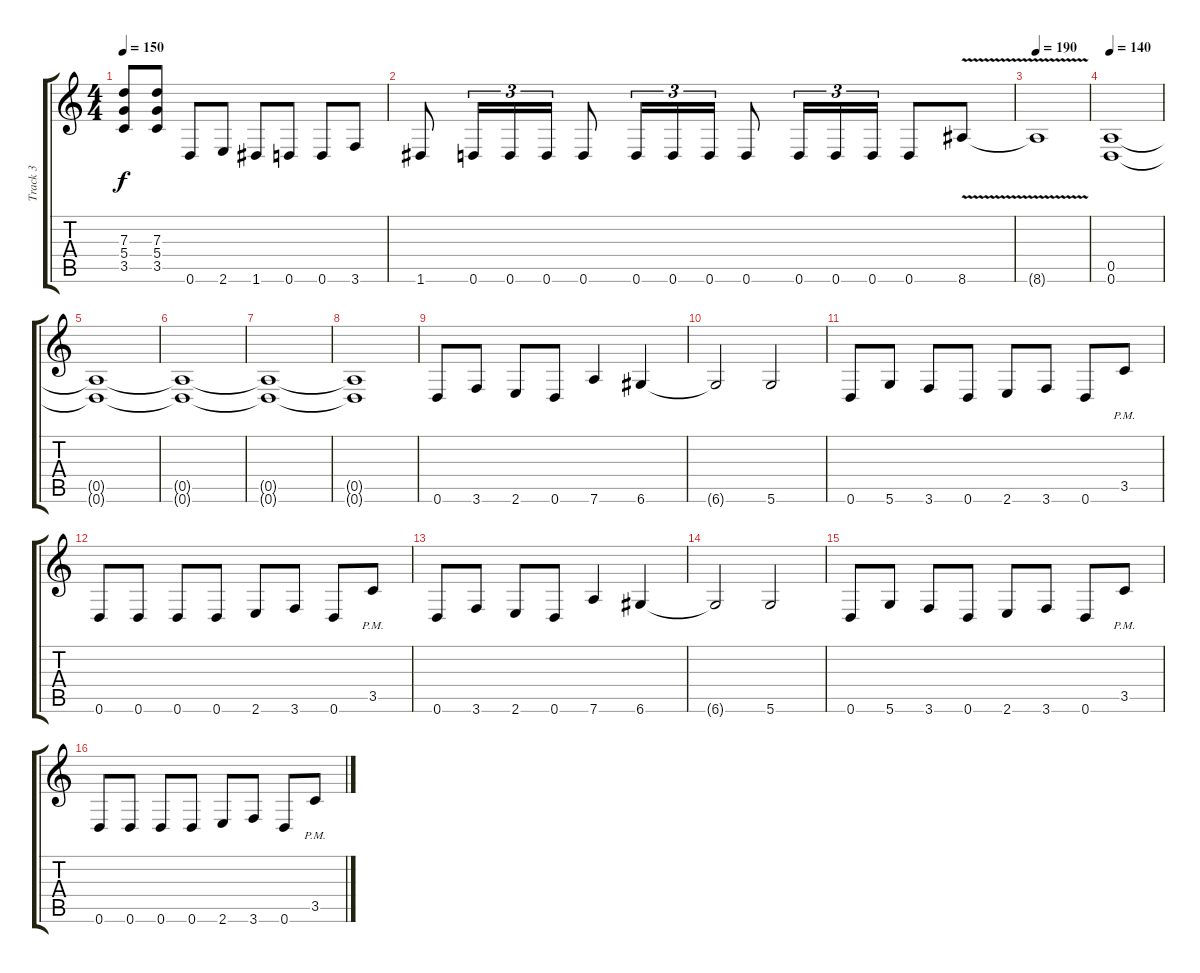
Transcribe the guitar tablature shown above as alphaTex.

\track ("Track 3" "Track 3") {instrument electricbasspick}
\staff {score tabs}
\tuning (E4 B3 G3 D3 A2 D2) {hide}
\ts (4 4)
\tempo 150
\clef g2
\ks c
(7.3{t} 5.4{t} 3.5{t}).8{dy f} (7.3 5.4 3.5).8 0.6.8 2.6.8 1.6.8 0.6.8 0.6.8 3.6.8 |
1.6.8 0.6.16{tu (3 2)} 0.6.16{tu (3 2)} 0.6.16{tu (3 2)} 0.6.8 0.6.16{tu (3 2)} 0.6.16{tu (3 2)} 0.6.16{tu (3 2)} 0.6.8 0.6.16{tu (3 2)} 0.6.16{tu (3 2)} 0.6.16{tu (3 2)} 0.6.8 8.6{v}.8 |
\tempo 190
8.6{t}.1 |
\tempo 140
(0.5 0.6).1{volume 8} |
(0.5{t} 0.6{t}).1 |
(0.5{t} 0.6{t}).1 |
(0.5{t} 0.6{t}).1 |
(0.5{t} 0.6{t}).1 |
0.6.8 3.6.8 2.6.8 0.6.8 7.6.4 6.6.4 |
6.6{t}.2 5.6.2 |
0.6.8 5.6.8 3.6.8 0.6.8 2.6.8 3.6.8 0.6.8 3.5{pm}.8 |
0.6.8 0.6.8 0.6.8 0.6.8 2.6.8 3.6.8 0.6.8 3.5{pm}.8 |
0.6.8 3.6.8 2.6.8 0.6.8 7.6.4 6.6.4 |
6.6{t}.2 5.6.2 |
0.6.8 5.6.8 3.6.8 0.6.8 2.6.8 3.6.8 0.6.8 3.5{pm}.8 |
0.6.8 0.6.8 0.6.8 0.6.8 2.6.8 3.6.8 0.6.8 3.5{pm}.8
